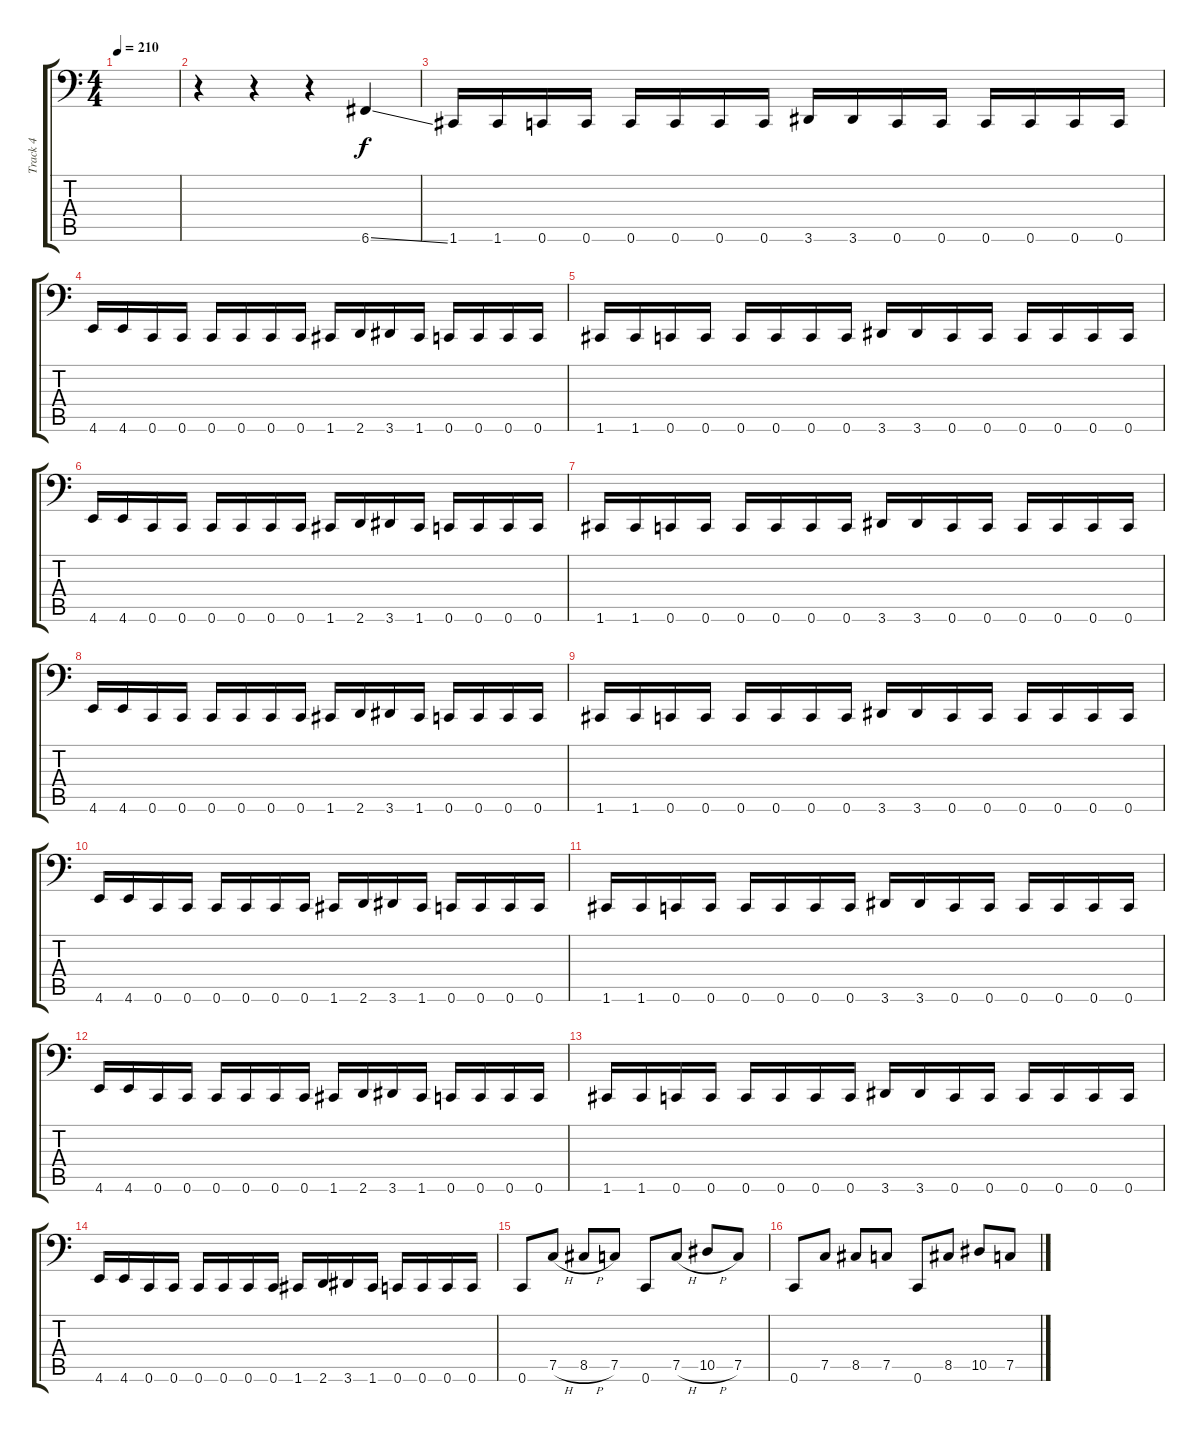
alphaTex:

\track ("Track 4" "Track 4") {instrument electricbassfinger}
\staff {score tabs}
\tuning (C3 G2 Eb2 Bb1 F1 C1) {hide}
\ts (4 4)
\tempo 210
\clef f4
\ks c
|
r.4 r.4 r.4 6.6{ss}.4 |
1.6.16 1.6.16 0.6.16 0.6.16 0.6.16 0.6.16 0.6.16 0.6.16 3.6.16 3.6.16 0.6.16 0.6.16 0.6.16 0.6.16 0.6.16 0.6.16 |
4.6.16 4.6.16 0.6.16 0.6.16 0.6.16 0.6.16 0.6.16 0.6.16 1.6.16 2.6.16 3.6.16 1.6.16 0.6.16 0.6.16 0.6.16 0.6.16 |
1.6.16 1.6.16 0.6.16 0.6.16 0.6.16 0.6.16 0.6.16 0.6.16 3.6.16 3.6.16 0.6.16 0.6.16 0.6.16 0.6.16 0.6.16 0.6.16 |
4.6.16 4.6.16 0.6.16 0.6.16 0.6.16 0.6.16 0.6.16 0.6.16 1.6.16 2.6.16 3.6.16 1.6.16 0.6.16 0.6.16 0.6.16 0.6.16 |
1.6.16 1.6.16 0.6.16 0.6.16 0.6.16 0.6.16 0.6.16 0.6.16 3.6.16 3.6.16 0.6.16 0.6.16 0.6.16 0.6.16 0.6.16 0.6.16 |
4.6.16 4.6.16 0.6.16 0.6.16 0.6.16 0.6.16 0.6.16 0.6.16 1.6.16 2.6.16 3.6.16 1.6.16 0.6.16 0.6.16 0.6.16 0.6.16 |
1.6.16 1.6.16 0.6.16 0.6.16 0.6.16 0.6.16 0.6.16 0.6.16 3.6.16 3.6.16 0.6.16 0.6.16 0.6.16 0.6.16 0.6.16 0.6.16 |
4.6.16 4.6.16 0.6.16 0.6.16 0.6.16 0.6.16 0.6.16 0.6.16 1.6.16 2.6.16 3.6.16 1.6.16 0.6.16 0.6.16 0.6.16 0.6.16 |
1.6.16 1.6.16 0.6.16 0.6.16 0.6.16 0.6.16 0.6.16 0.6.16 3.6.16 3.6.16 0.6.16 0.6.16 0.6.16 0.6.16 0.6.16 0.6.16 |
4.6.16 4.6.16 0.6.16 0.6.16 0.6.16 0.6.16 0.6.16 0.6.16 1.6.16 2.6.16 3.6.16 1.6.16 0.6.16 0.6.16 0.6.16 0.6.16 |
1.6.16 1.6.16 0.6.16 0.6.16 0.6.16 0.6.16 0.6.16 0.6.16 3.6.16 3.6.16 0.6.16 0.6.16 0.6.16 0.6.16 0.6.16 0.6.16 |
4.6.16 4.6.16 0.6.16 0.6.16 0.6.16 0.6.16 0.6.16 0.6.16 1.6.16 2.6.16 3.6.16 1.6.16 0.6.16 0.6.16 0.6.16 0.6.16 |
0.6.8 7.5{h}.8 8.5{h}.8 7.5.8 0.6.8 7.5{h}.8 10.5{h}.8 7.5.8 |
0.6.8 7.5.8 8.5.8 7.5.8 0.6.8 8.5.8 10.5.8 7.5.8
